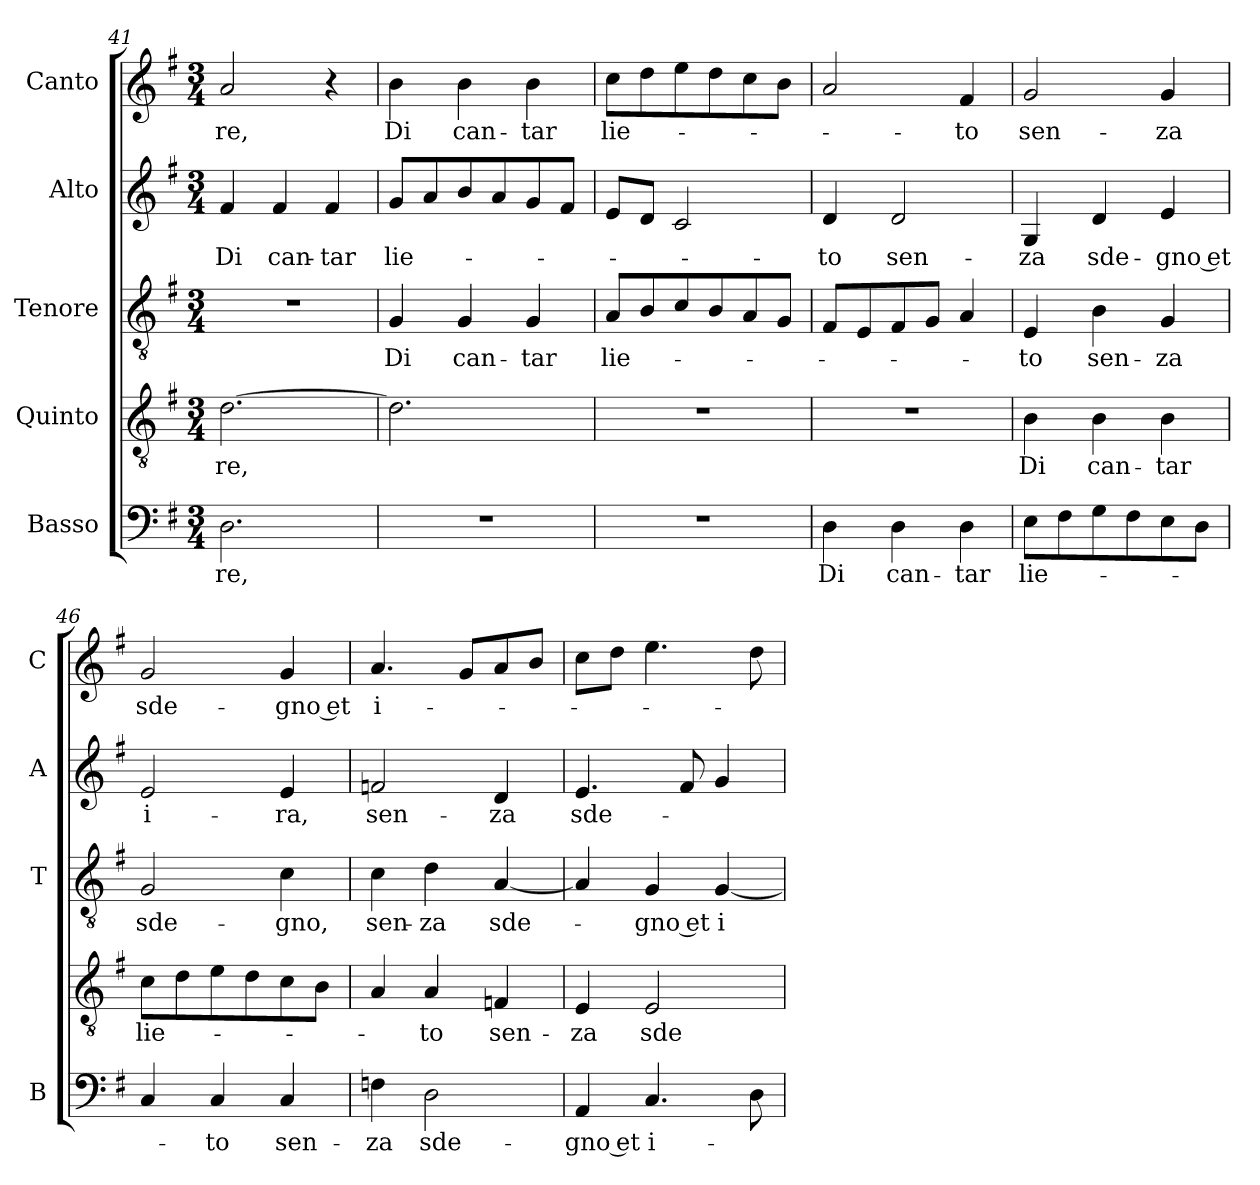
**kern	**text	**kern	**text	**kern	**text	**kern	**text	**kern	**text
*part5	*part5	*part4	*part4	*part3	*part3	*part2	*part2	*part1	*part1
*staff5	*staff5	*staff4	*staff4	*staff3	*staff3	*staff2	*staff2	*staff1	*staff1
*I"Basso	*	*I"Quinto	*	*I"Tenore	*	*I"Alto	*	*I"Canto	*
*I'B	*	*	*	*I'T	*	*I'A	*	*I'C	*
!!LO:LB:g=z
*clefF4	*	*clefGv2	*	*clefGv2	*	*clefG2	*	*clefG2	*
*k[f#]	*	*k[f#]	*	*k[f#]	*	*k[f#]	*	*k[f#]	*
*G:	*	*G:	*	*G:	*	*G:	*	*G:	*
*M3/4	*	*M3/4	*	*M3/4	*	*M3/4	*	*M3/4	*
=41	=41	=41	=41	=41	=41	=41	=41	=41	=41
!	!LO:LY:b	!	!	!	!	!	!	!	!
!	!	!	!LO:LY:b	!	!	!	!	!	!
!	!	!	!	!	!	!	!LO:LY:b	!	!
!	!	!	!	!	!	!	!	!	!LO:LY:b
2.D\	-re,	[2.d\	-re,	2.r	.	4f#/	Di	2a/	-re,
!	!	!	!	!	!	!	!LO:LY:b	!	!
.	.	.	.	.	.	4f#/	can-	.	.
!	!	!	!	!	!	!	!LO:LY:b	!	!
.	.	.	.	.	.	4f#/	-tar	4r	.
=42	=42	=42	=42	=42	=42	=42	=42	=42	=42
!	!	!	!	!	!LO:LY:b	!	!	!	!
!	!	!	!	!	!	!	!LO:LY:b	!	!
!	!	!	!	!	!	!	!	!	!LO:LY:b
2.r	.	2.d\]	.	4G/	Di	8g/L	lie-	4b\	Di
.	.	.	.	.	.	8a/	.	.	.
!	!	!	!	!	!LO:LY:b	!	!	!	!
!	!	!	!	!	!	!	!	!	!LO:LY:b
.	.	.	.	4G/	can-	8b/	.	4b\	can-
.	.	.	.	.	.	8a/	.	.	.
!	!	!	!	!	!LO:LY:b	!	!	!	!
!	!	!	!	!	!	!	!	!	!LO:LY:b
.	.	.	.	4G/	-tar	8g/	.	4b\	-tar
.	.	.	.	.	.	8f#/J	.	.	.
=43	=43	=43	=43	=43	=43	=43	=43	=43	=43
!	!	!	!	!	!LO:LY:b	!	!	!	!
!	!	!	!	!	!	!	!	!	!LO:LY:b
2.r	.	2.r	.	8A/L	lie-	8e/L	.	8cc\L	lie-
.	.	.	.	8B/	.	8d/J	.	8dd\	.
.	.	.	.	8c/	.	2c/	.	8ee\	.
.	.	.	.	8B/	.	.	.	8dd\	.
.	.	.	.	8A/	.	.	.	8cc\	.
.	.	.	.	8G/J	.	.	.	8b\J	.
=44	=44	=44	=44	=44	=44	=44	=44	=44	=44
!	!LO:LY:b	!	!	!	!	!	!	!	!
!	!	!	!	!	!	!	!LO:LY:b	!	!
4D\	Di	2.r	.	8F#/L	.	4d/	-to	2a/	.
.	.	.	.	8E/	.	.	.	.	.
!	!LO:LY:b	!	!	!	!	!	!	!	!
!	!	!	!	!	!	!	!LO:LY:b	!	!
4D\	can-	.	.	8F#/	.	2d/	sen-	.	.
.	.	.	.	8G/J	.	.	.	.	.
!	!LO:LY:b	!	!	!	!	!	!	!	!
!	!	!	!	!	!	!	!	!	!LO:LY:b
4D\	-tar	.	.	4A/	.	.	.	4f#/	-to
=45	=45	=45	=45	=45	=45	=45	=45	=45	=45
!	!LO:LY:b	!	!	!	!	!	!	!	!
!	!	!	!LO:LY:b	!	!	!	!	!	!
!	!	!	!	!	!LO:LY:b	!	!	!	!
!	!	!	!	!	!	!	!LO:LY:b	!	!
!	!	!	!	!	!	!	!	!	!LO:LY:b
8E\L	lie-	4B\	Di	4E/	-to	4G/	-za	2g/	sen-
8F#\	.	.	.	.	.	.	.	.	.
!	!	!	!LO:LY:b	!	!	!	!	!	!
!	!	!	!	!	!LO:LY:b	!	!	!	!
!	!	!	!	!	!	!	!LO:LY:b	!	!
8G\	.	4B\	can-	4B\	sen-	4d/	sde-	.	.
8F#\	.	.	.	.	.	.	.	.	.
!	!	!	!LO:LY:b	!	!	!	!	!	!
!	!	!	!	!	!LO:LY:b	!	!	!	!
!	!	!	!	!	!	!	!LO:LY:b	!	!
!	!	!	!	!	!	!	!	!	!LO:LY:b
8E\	.	4B\	-tar	4G/	-za	4e/	-gno et	4g/	-za
8D\J	.	.	.	.	.	.	.	.	.
=46	=46	=46	=46	=46	=46	=46	=46	=46	=46
!	!	!	!LO:LY:b	!	!	!	!	!	!
!	!	!	!	!	!LO:LY:b	!	!	!	!
!	!	!	!	!	!	!	!LO:LY:b	!	!
!	!	!	!	!	!	!	!	!	!LO:LY:b
4C/	.	8c\L	lie-	2G/	sde-	2e/	i-	2g/	sde-
.	.	8d\	.	.	.	.	.	.	.
!	!LO:LY:b	!	!	!	!	!	!	!	!
4C/	-to	8e\	.	.	.	.	.	.	.
.	.	8d\	.	.	.	.	.	.	.
!	!LO:LY:b	!	!	!	!	!	!	!	!
!	!	!	!	!	!LO:LY:b	!	!	!	!
!	!	!	!	!	!	!	!LO:LY:b	!	!
!	!	!	!	!	!	!	!	!	!LO:LY:b
4C/	sen-	8c\	.	4c\	-gno,	4e/	-ra,	4g/	-gno et
.	.	8B\J	.	.	.	.	.	.	.
=47	=47	=47	=47	=47	=47	=47	=47	=47	=47
!	!LO:LY:b	!	!	!	!	!	!	!	!
!	!	!	!	!	!LO:LY:b	!	!	!	!
!	!	!	!	!	!	!	!LO:LY:b	!	!
!	!	!	!	!	!	!	!	!	!LO:LY:b
4Fn\	-za	4A/	.	4c\	sen-	2fn/	sen-	4.a/	i-
!	!LO:LY:b	!	!	!	!	!	!	!	!
!	!	!	!LO:LY:b	!	!	!	!	!	!
!	!	!	!	!	!LO:LY:b	!	!	!	!
2D\	sde-	4A/	-to	4d\	-za	.	.	.	.
.	.	.	.	.	.	.	.	8g/L	.
!	!	!	!LO:LY:b	!	!	!	!	!	!
!	!	!	!	!	!LO:LY:b	!	!	!	!
!	!	!	!	!	!	!	!LO:LY:b	!	!
.	.	4Fn/	sen-	[4A/	sde-	4d/	-za	8a/	.
.	.	.	.	.	.	.	.	8b/J	.
=48	=48	=48	=48	=48	=48	=48	=48	=48	=48
!	!LO:LY:b	!	!	!	!	!	!	!	!
!	!	!	!LO:LY:b	!	!	!	!	!	!
!	!	!	!	!	!	!	!LO:LY:b	!	!
4AA/	-gno et	4E/	-za	4A/]	.	4.e/	sde-	8cc\L	.
.	.	.	.	.	.	.	.	8dd\J	.
!	!LO:LY:b	!	!	!	!	!	!	!	!
!	!	!	!LO:LY:b	!	!	!	!	!	!
!	!	!	!	!	!LO:LY:b	!	!	!	!
4.C/	i-	2E/	sde-	4G/	-gno et	.	.	4.ee\	.
.	.	.	.	.	.	8f#/	.	.	.
!	!	!	!	!	!LO:LY:b	!	!	!	!
.	.	.	.	[4G/	i-	4g/	.	.	.
8D\	.	.	.	.	.	.	.	8dd\	.
=	=	=	=	=	=	=	=	=	=
*-	*-	*-	*-	*-	*-	*-	*-	*-	*-
